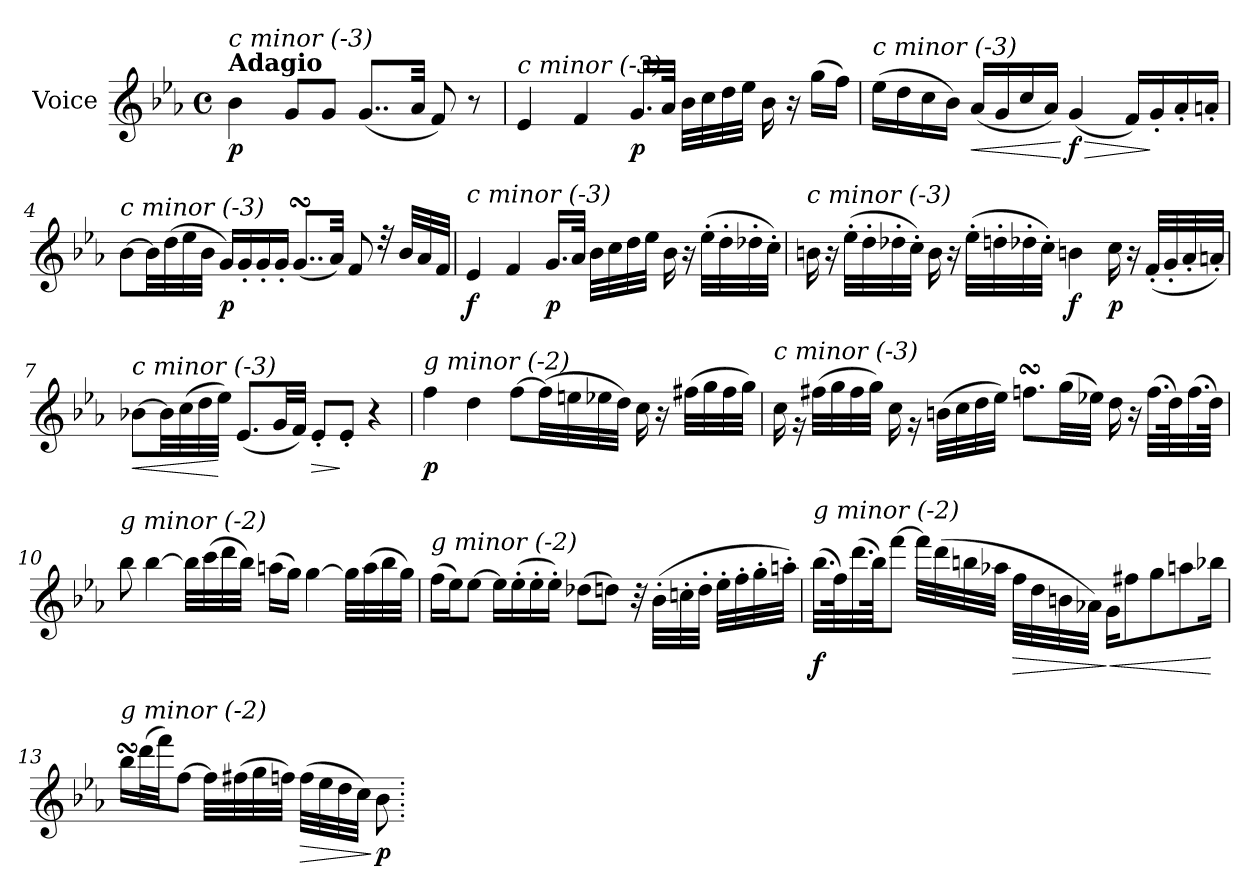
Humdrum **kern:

**kern	**dynam
*part1	*part1
*staff1	*staff1
*I"Voice	*
*I'V	*
*clefG2	*
*k[b-e-a-]	*
*M4/4	*
*met(c)	*
=1	=1
!LO:TX:a:B:t=Adagio	!
!LO:TX:i:t=c minor (-3)	!
!	!LO:DY:b
4b-\	p
8g/L	.
8g/J	.
(<8..g/L	.
32a-/Jkk	.
8f/)	.
8r	.
=2	=2
!LO:TX:i:t=c minor (-3)	!
4e-/	.
4f/	.
!	!LO:DY:b
16.g/LL	p
32a-/JJk	.
32b-\LLL	.
32cc\	.
32dd\	.
32ee-\JJJ	.
16b-\	.
16r	.
(>16gg\LL	.
16ff\JJ)	.
!!LO:LB:g=z
=3	=3
!LO:TX:i:t=c minor (-3)	!
(>16ee-\LL	.
16dd\	.
16cc\	.
16b-\JJ)	.
!	!LO:HP:b
(<16a-/LL	<
16g/	.
16cc/	.
16a-/JJ)	.
!	!LO:HP:n=1:b
!	!LO:DY:n=1:b
(<4g/	[ > f
16f/LL)	.
16g'/	]
16a-'/	.
16an'/JJ	.
=4	=4
!LO:TX:i:t=c minor (-3)	!
[8b-\L	.
32b-\LL]	.
(>32dd\	.
32ee-\	.
32b-\JJJ	.
!	!LO:DY:b
16g/LL)	p
16g'/	.
16g'/	.
16g'/JJ	.
(<8..gsSsS/L	.
32a-/Jkk)	.
8f/	.
32rdd	.
32b-/LLL	.
32a-/	.
32f/JJJ	.
!!LO:LB:g=z
=5	=5
!LO:TX:i:t=c minor (-3)	!
!	!LO:DY:b
4e-/	f
4f/	.
!	!LO:DY:b
16.g/LL	p
32a-/JJk	.
32b-\LLL	.
32cc\	.
32dd\	.
32ee-\JJJ	.
16b-\	.
16r	.
(>32ee-'\LLL	.
32dd'\	.
32dd-X'\	.
32cc'\JJJ)	.
=6	=6
!LO:TX:i:t=c minor (-3)	!
16bn\	.
16r	.
(>32ee-'\LLL	.
32dd'\	.
32dd-X'\	.
32cc'\JJJ)	.
16b\	.
16r	.
(>32ee-'\LLL	.
32ddn'\	.
32dd-X'\	.
32cc'\JJJ)	.
!	!LO:DY:b
4bn\	f
!	!LO:DY:b
16cc\	p
16r	.
(<32f'/LLL	.
32g'/	.
32a-'/	.
32an'/JJJ)	.
!!LO:LB:g=z
=7	=7
!LO:TX:i:t=c minor (-3)	!
!	!LO:HP:b
[8b-X\L	<
32b-\LL]	.
(>32cc\	.
32dd\	.
32ee-\JJJ)	[
(<8.e-/L	.
32g/LL	.
32f/JJJ)	.
!	!LO:HP:b
8e-'/L	>
8e-'/J	]
4r	.
=8	=8
!LO:TX:i:t=g minor (-2)	!
!	!LO:DY:b
4ff\	p
4dd\	.
[8ff\L	.
(>32ff\LL]	.
32een\	.
32ee-X\	.
32dd\JJJ)	.
16cc\	.
16r	.
(>32ff#X\LLL	.
32gg\	.
32ff#\	.
32gg\JJJ)	.
!!LO:LB:g=z
=9	=9
!LO:TX:i:t=c minor (-3)	!
16cc\	.
16rg	.
(>32ff#X\LLL	.
32gg\	.
32ff#\	.
32gg\JJJ)	.
16cc\	.
16rg	.
(>32bn\LLL	.
32cc\	.
32dd\	.
32ee-\JJJ)	.
8.ffnsSSS\L	.
(>32gg\LL	.
32ee-X\JJJ)	.
16dd\	.
16r	.
(>32.ff\LLL	.
64dd\K)	.
(>32.ff\	.
64dd\JJJk)	.
=10	=10
!LO:TX:i:t=g minor (-2)	!
8bb-\	.
[4bb-\	.
32bb-\LLL]	.
(>32ccc\	.
32ddd\	.
32bb-\JJJ)	.
(>16aan\LL	.
16gg\JJ)	.
[4gg\	.
32gg\LLL]	.
(>32aa\	.
32bb-\	.
32gg\JJJ)	.
!!LO:LB:g=z
=11	=11
!LO:TX:i:t=g minor (-2)	!
(>16ff\LL	.
16ee-\J)	.
[8ee-\J	.
16ee-\LL]	.
(>16ee-'\	.
16ee-'\	.
16ee-'\JJ)	.
(>8dd-Xi\L	.
8dd\J)	.
32r	.
(>32b-'\LLL	.
32ccn'\	.
32dd'\JJJ	.
32ee-'\LLL	.
32ff'\	.
32gg'\	.
32aan'\JJJ)	.
!!LO:LB:g=z
=12	=12
!LO:TX:i:t=g minor (-2)	!
!	!LO:DY:b
(>32.bb-\LLL	f
64ff\K)	.
(>32.ddd\	.
64bb-\JJK)	.
[8fff\J	.
32fff\LLL]	.
(>32ddd\	.
32bbn\	.
32aa-X\JJJ	.
!	!LO:HP:b
32ff\LLL	>
32dd\	.
32bn\	.
32a-X\JJJ)	.
!	!LO:HP:n=1:b
16g\KL	] <
8ff#X\	.
8gg\	.
8aan\	.
16bb-X\Jk	[
!!LO:LB:g=z
=13	=13
!LO:TX:i:t=g minor (-2)	!
16bb-sSSS\LL	.
(>32ddd\L	.
32fff\JJ)	.
[8ff\J	.
32ff\LLL]	.
(>32ff#X\	.
32gg\	.
32ffn\JJJ)	.
!	!LO:HP:b
(>32ff\LLL	>
32ee-\	.
32dd\	.
32cc\JJJ)	.
!	!LO:DY:n=1:b
8b-\	] p
=.	=.
*-	*-
